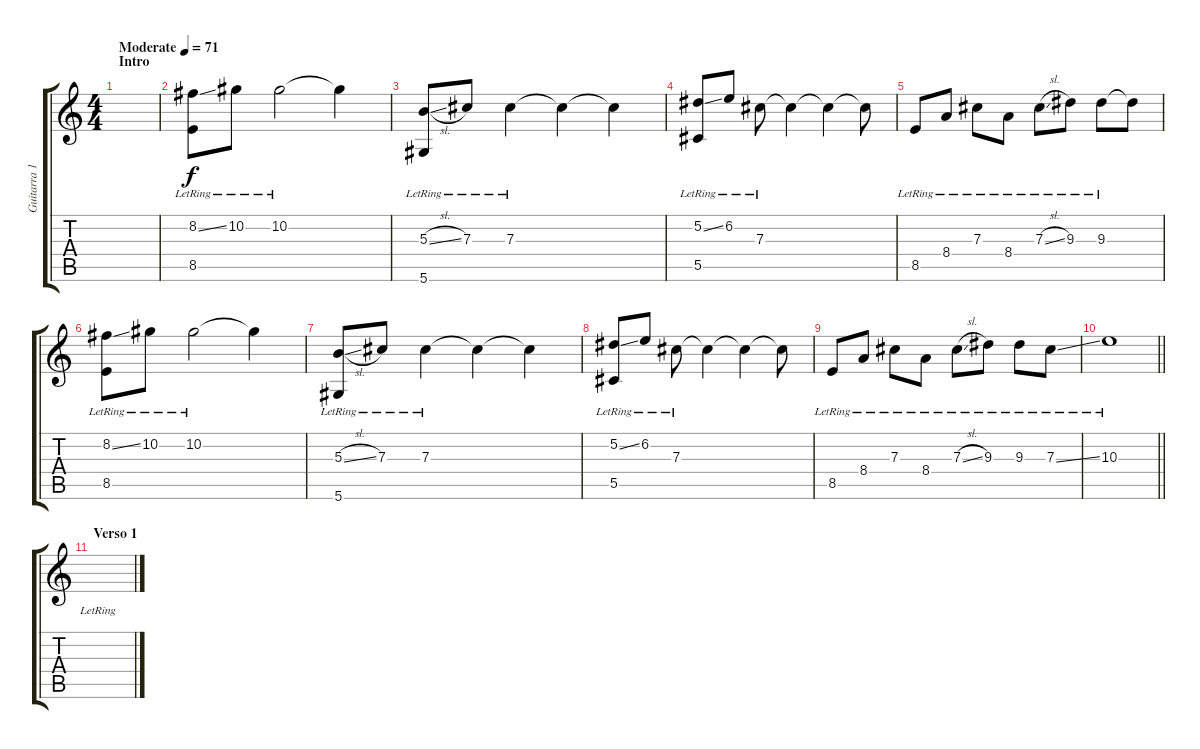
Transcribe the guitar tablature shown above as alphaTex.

\track ("Guitarra 1" "Guitarra 1") {instrument electricguitarjazz}
\staff {score tabs}
\tuning (Eb4 Bb3 Gb3 Db3 Ab2 Eb2) {hide}
\ts (4 4)
\section ("" "Intro")
\tempo (71 "Moderate")
\clef g2
\ks c
|
(8.2{ss lr} 8.5{lr}).8 10.2{lr}.8 10.2{lr}.2 10.2{t}.4 |
(5.3{sl} 5.6{lr}).8 7.3{lr}.8 7.3{lr}.4 7.3{t}.4 7.3{t}.4 |
(5.2{ss lr} 5.5{lr}).8 6.2{lr}.8 7.3{lr}.8 7.3{t}.4 7.3{t}.4 7.3{t}.8 |
8.5{lr}.8 8.4{lr}.8 7.3{lr}.8 8.4{lr}.8 7.3{sl lr}.8 9.3{lr}.8 9.3{lr}.8 9.3{t}.8 |
(8.2{ss lr} 8.5{lr}).8 10.2{lr}.8 10.2{lr}.2 10.2{t}.4 |
(5.3{sl} 5.6{lr}).8 7.3{lr}.8 7.3{lr}.4 7.3{t}.4 7.3{t}.4 |
(5.2{ss lr} 5.5{lr}).8 6.2{lr}.8 7.3{lr}.8 7.3{t}.4 7.3{t}.4 7.3{t}.8 |
8.5{lr}.8 8.4{lr}.8 7.3{lr}.8 8.4{lr}.8 7.3{sl lr}.8 9.3{lr}.8 9.3{lr}.8 7.3{ss lr}.8 |
\barLineRight lightlight
10.3{lr}.1 |
\section ("" "Verso 1")
